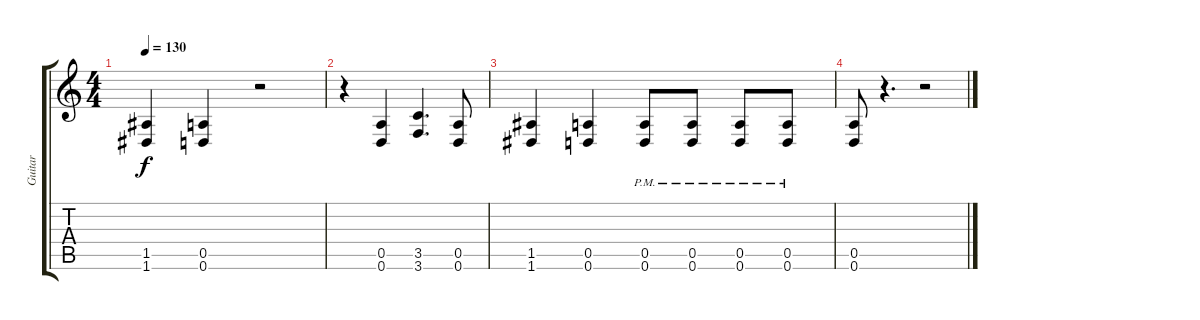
\track ("Guitar" "Guitar") {instrument distortionguitar}
\staff {score tabs}
\tuning (E4 B3 G3 D3 A2 D2) {hide}
\ts (4 4)
\tempo 130
\clef g2
\ks c
(1.5 1.6).4{dy f} (0.5 0.6).4 r.2 |
r.4 (0.5 0.6).4 (3.5 3.6).4{d} (0.5 0.6).8 |
(1.5 1.6).4 (0.5 0.6).4 (0.5{pm} 0.6{pm}).8 (0.5{pm} 0.6{pm}).8 (0.5{pm} 0.6{pm}).8 (0.5{pm} 0.6{pm}).8 |
(0.5 0.6).8 r.4{d} r.2
